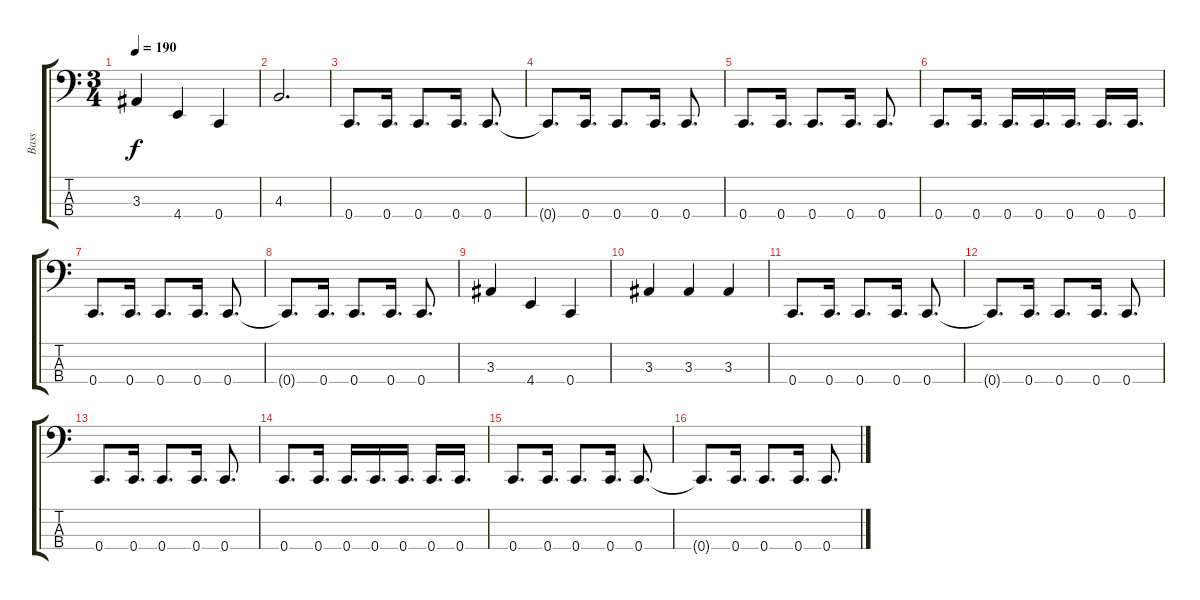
\track ("Bass" "Bass") {instrument electricbassfinger}
\staff {score tabs}
\tuning (F2 C2 G1 C1) {hide}
\ts (3 4)
\tempo 190
\clef f4
\ks c
3.3.4{dy f} 4.4.4 0.4.4 |
4.3.2{d} |
0.4.8{d} 0.4.16{d} 0.4.8{d} 0.4.16{d} 0.4.8{d} |
0.4{t}.8{d} 0.4.16{d} 0.4.8{d} 0.4.16{d} 0.4.8{d} |
0.4.8{d} 0.4.16{d} 0.4.8{d} 0.4.16{d} 0.4.8{d} |
0.4.8{d} 0.4.16{d} 0.4.16{d} 0.4.16{d} 0.4.16{d} 0.4.16{d} 0.4.16{d} |
0.4.8{d} 0.4.16{d} 0.4.8{d} 0.4.16{d} 0.4.8{d} |
0.4{t}.8{d} 0.4.16{d} 0.4.8{d} 0.4.16{d} 0.4.8{d} |
3.3.4 4.4.4 0.4.4 |
3.3.4 3.3.4 3.3.4 |
0.4.8{d} 0.4.16{d} 0.4.8{d} 0.4.16{d} 0.4.8{d} |
0.4{t}.8{d} 0.4.16{d} 0.4.8{d} 0.4.16{d} 0.4.8{d} |
0.4.8{d} 0.4.16{d} 0.4.8{d} 0.4.16{d} 0.4.8{d} |
0.4.8{d} 0.4.16{d} 0.4.16{d} 0.4.16{d} 0.4.16{d} 0.4.16{d} 0.4.16{d} |
0.4.8{d} 0.4.16{d} 0.4.8{d} 0.4.16{d} 0.4.8{d} |
0.4{t}.8{d} 0.4.16{d} 0.4.8{d} 0.4.16{d} 0.4.8{d}
